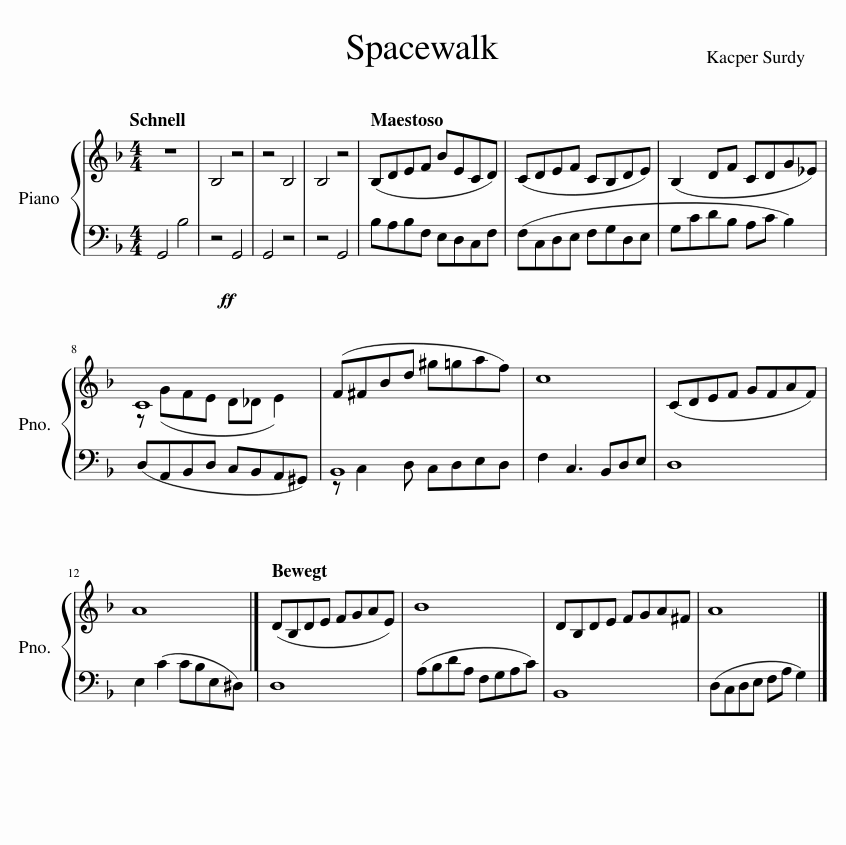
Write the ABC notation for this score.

X:1
%%score { ( 1 3 ) | ( 2 4 ) }
L:1/8
Q:1/4=132
M:4/4
I:linebreak $
K:F
V:1 treble
V:3 treble
V:2 bass
V:4 bass
V:1
 z8 | B,4 z4 | z4 B,4 | B,4 z4 |[Q:1/4=72] (B,DEF BECD) | %5
 (CDEF CB,DE) | (B,2 DF CDG_E) |$ C8 | (F^FBd ^g=gaf) | c8 | %10
 (CDEF GFAF) |$ A8 |][Q:1/4=112] (DB,DE FGAE) | B8 | DB,DE FGA^F | %15
 A8!D.C.! |] %16
V:2
!ff! G,,4 B,4 | z4 G,,4 | G,,4 z4 | z4 G,,4 | B,A,B,F, E,D,C,F, | %5
 (F,C,D,E, F,G,D,E, | G,CDB, A,C B,2) |$ (D,A,,B,,D, C,B,,A,,^G,,) | B,,8 | F,2 C,3 B,,D,E, | %10
 D,8 |$ E,2 (C2 CB,E,^D,) |] D,8 | (A,B,DA, F,G,A,C) | B,,8 | %15
 (D,C,D,E, F,A, G,2) |] %16
V:3
 x8 | x8 | x8 | x8 | x8 | %5
 x8 | x8 |$ z (GFE D_D E2) | x8 | x8 | %10
 x8 |$ x8 |] x8 | x8 | x8 | %15
 x8 |] %16
V:4
 x8 | x8 | x8 | x8 | x8 | %5
 x8 | x8 |$ x8 | z C,2 D, C,D,E,D, | x8 | %10
 x8 |$ x8 |] x8 | x8 | x8 | %15
 x8 |] %16
